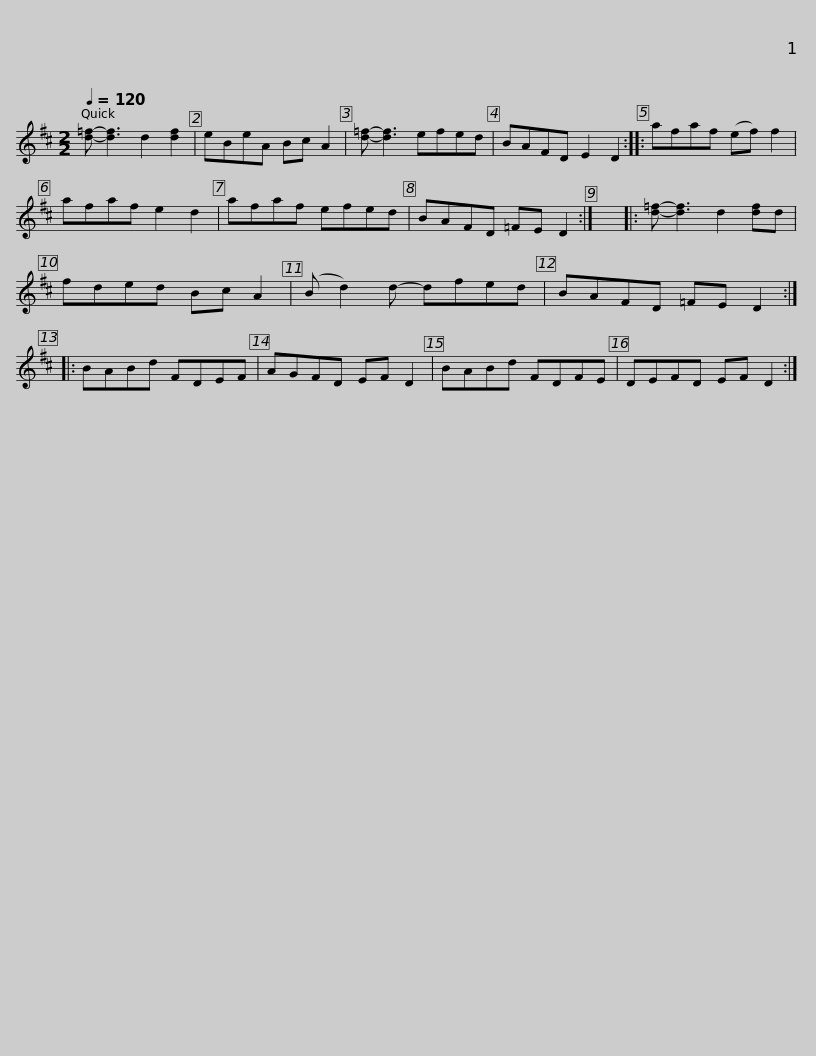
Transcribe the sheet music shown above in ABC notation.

X:1
L:1/8
Q:1/4=120
M:2/2
I:linebreak $
K:D
V:1 treble
V:1
 [d=f]- [df]3 d2 [df]2 | eBeA Bc A2 | [d=f]- [df]3 efed | BAFD E2 D2 :: afaf (ef) f2 | %5
 afaf e2 d2 |$ afaf efed | BAFD =FE D2 :| x3 |: [d=f]- [df]3 d2 [df]d | %10
 fded Bc A2 | (B d2) d- dfed |$ BAFD =FE D2 :: BABd FDEF | AGFD EF D2 | %15
 BABd FDFE | DEFD EF D2 :| %17
